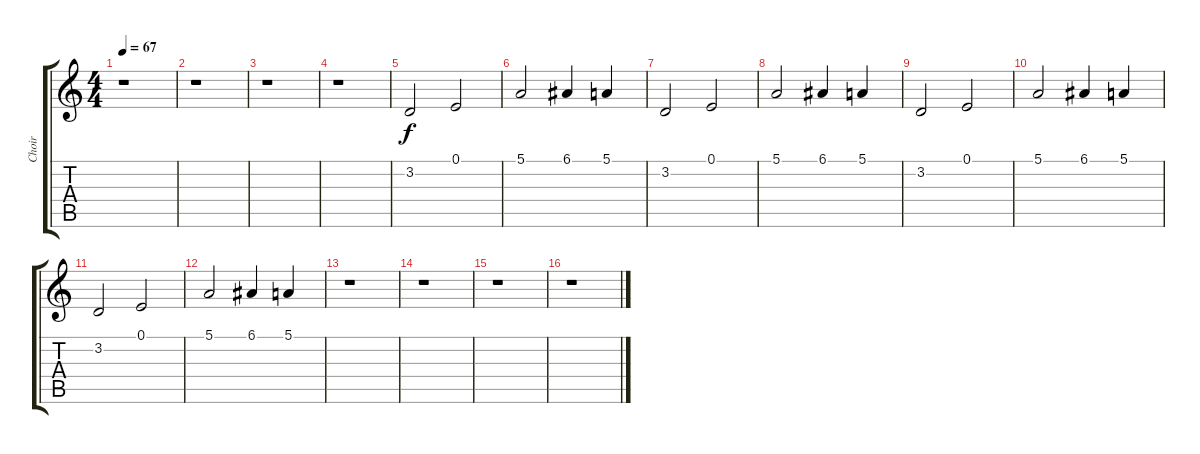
\track ("Choir" "Choir") {instrument pad4choir}
\staff {score tabs}
\tuning (E4 B3 G3 D3 A2 E2) {hide}
\ts (4 4)
\tempo 67
\clef g2
\ks c
r.1{dy f} |
r.1 |
r.1 |
r.1 |
3.2.2 0.1.2 |
5.1.2 6.1.4 5.1.4 |
3.2.2 0.1.2 |
5.1.2 6.1.4 5.1.4 |
3.2.2 0.1.2 |
5.1.2 6.1.4 5.1.4 |
3.2.2 0.1.2 |
5.1.2 6.1.4 5.1.4 |
r.1 |
r.1 |
r.1 |
r.1
